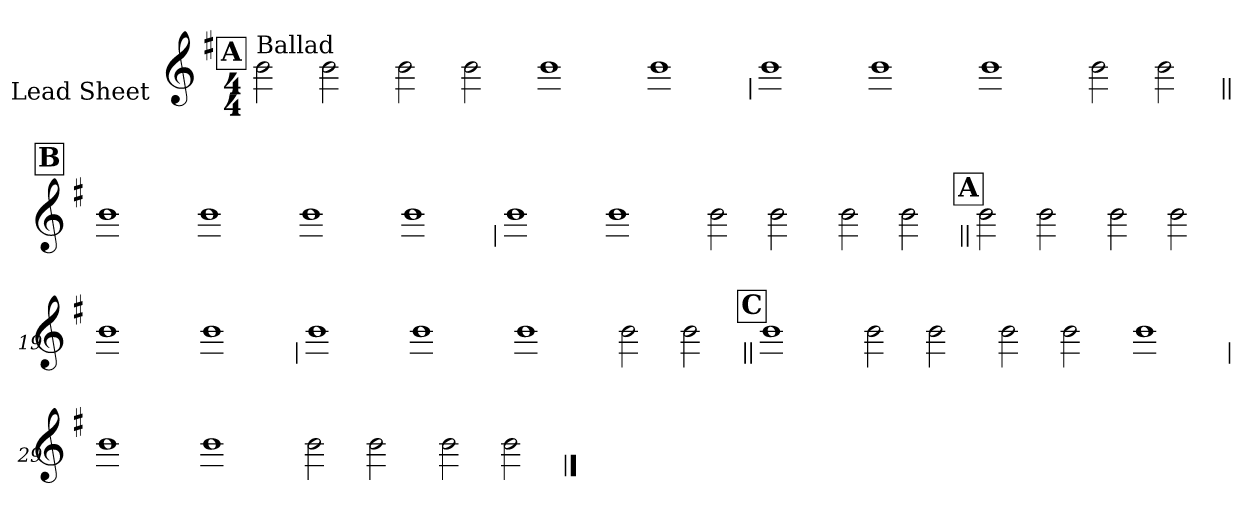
**kern
*part1
*staff1
*I"Lead Sheet
*stria0
*clefG2
*k[f#]
*G:
*M4/4
!!LO:REH:place=s1:a:t=A
=1||
!LO:TX:a:t=Ballad
2b
2b
=2-
2b
2b
=3-
1b
=4-
1b
!!LO:LB:g=z
=5
1b
=6-
1b
=7-
1b
=8-
2b
2b
!!LO:LB:g=z
!!LO:REH:place=s1:a:t=B
=9||
1b
=10-
1b
=11-
1b
=12-
1b
!!LO:LB:g=z
=13
1b
=14-
1b
=15-
2b
2b
=16-
2b
2b
!!LO:LB:g=z
!!LO:REH:place=s1:a:t=A
=17||
2b
2b
=18-
2b
2b
=19-
1b
=20-
1b
!!LO:LB:g=z
=21
1b
=22-
1b
=23-
1b
=24-
2b
2b
!!LO:LB:g=z
!!LO:REH:place=s1:a:t=C
=25||
1b
=26-
2b
2b
=27-
2b
2b
=28-
1b
!!LO:LB:g=z
=29
1b
=30-
1b
=31-
2b
2b
=32-
2b
2b
==
*-
